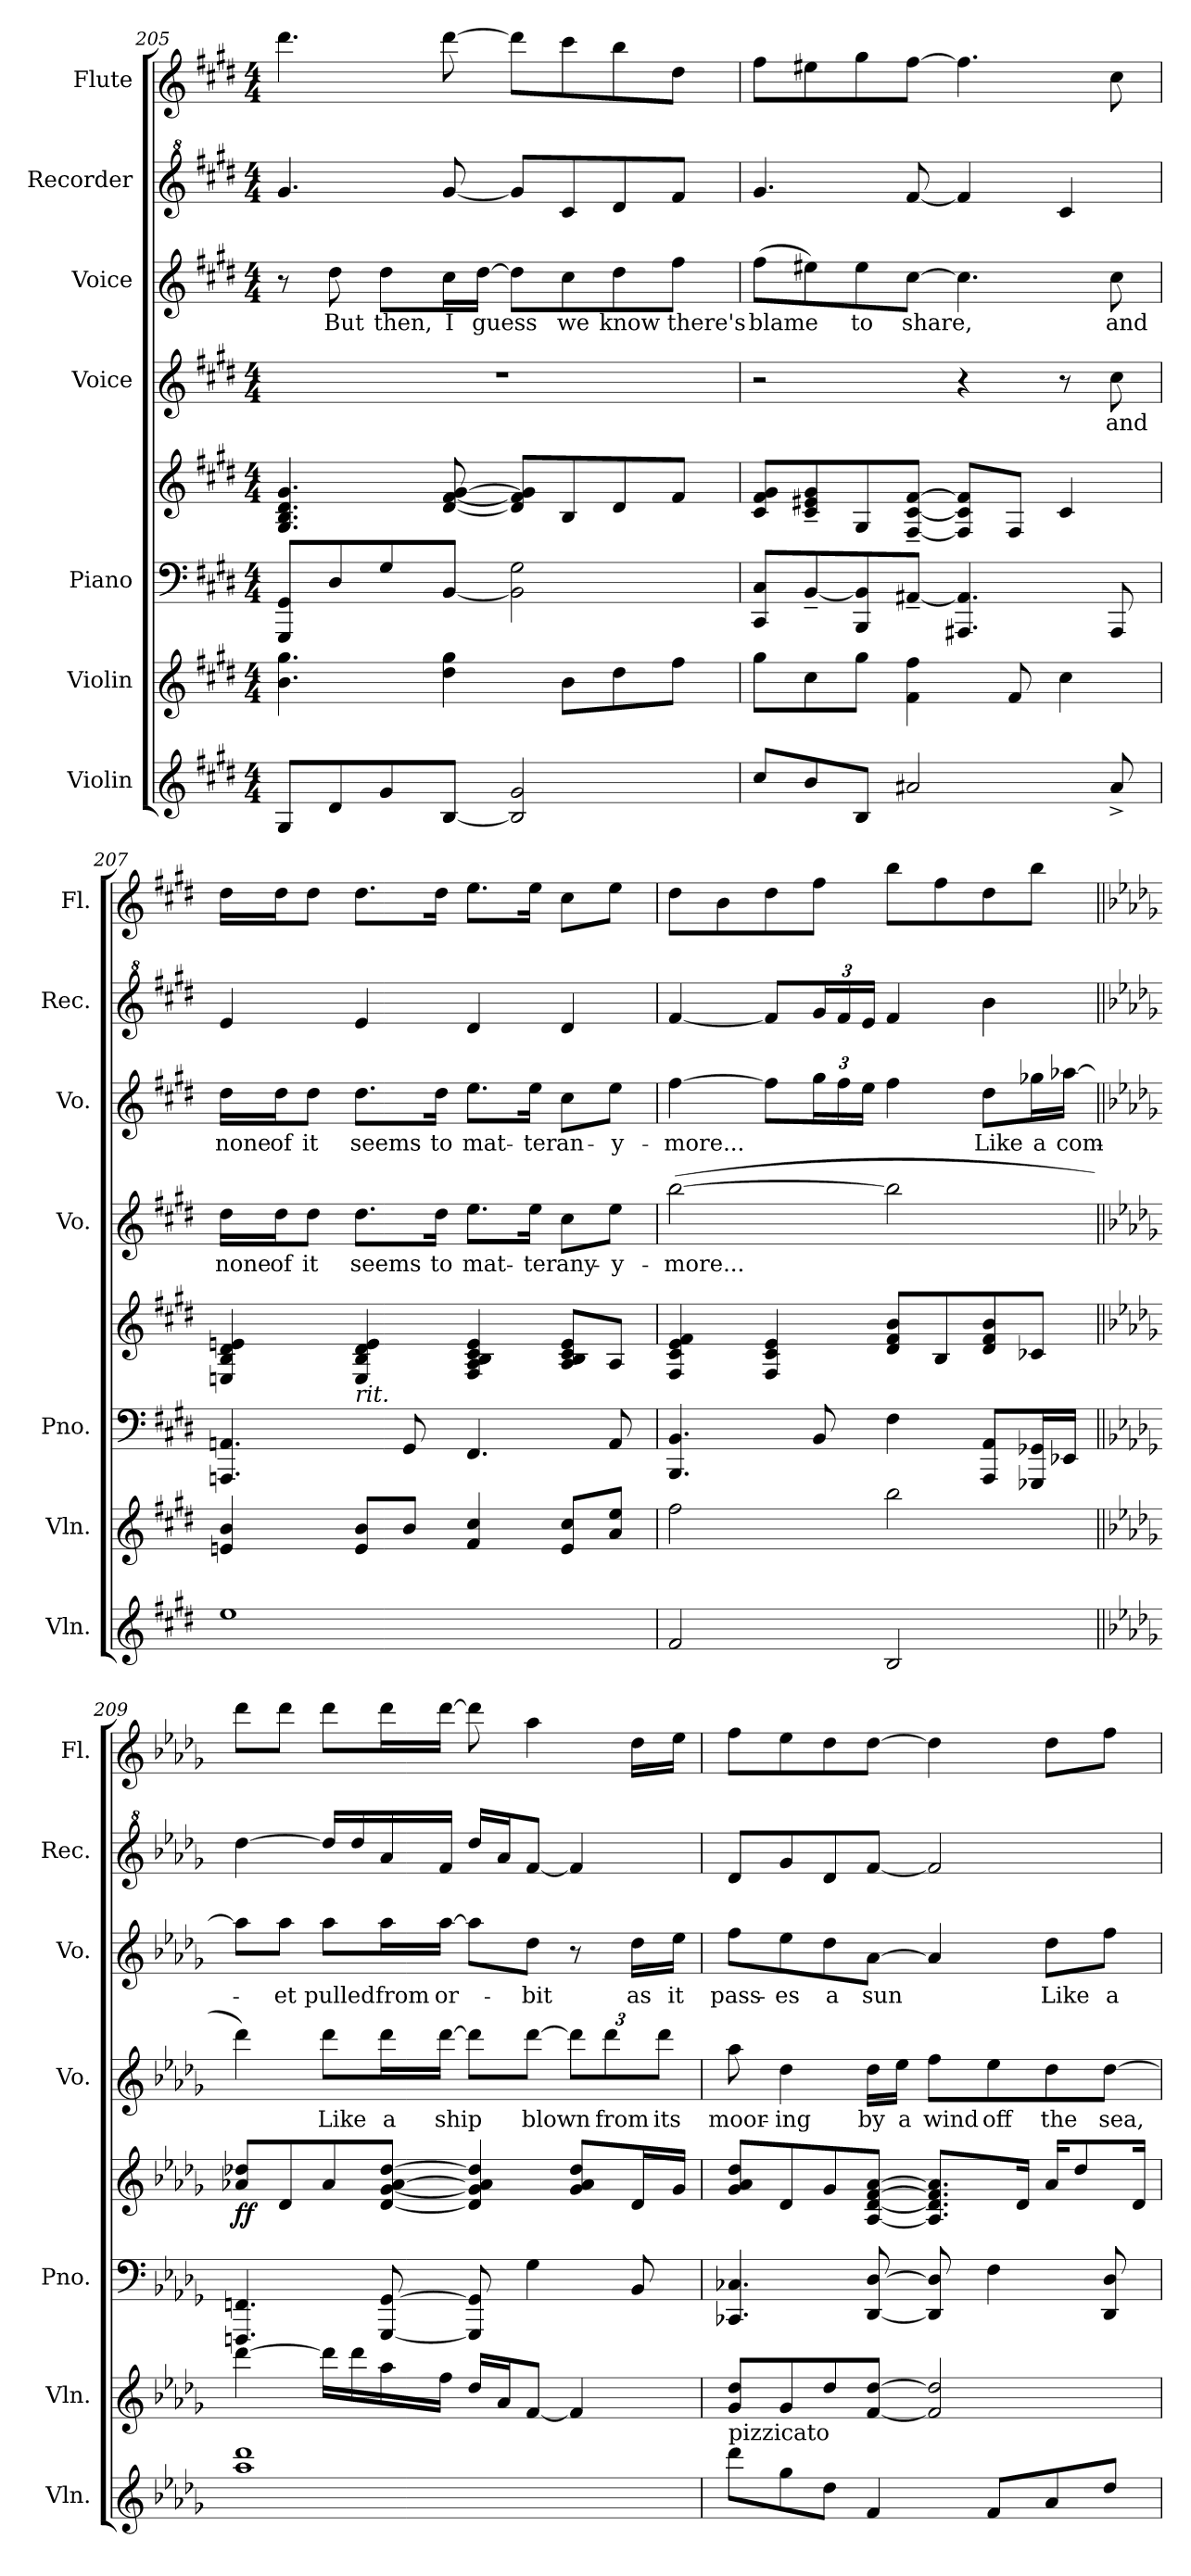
**kern	**kern	**kern	**kern	**dynam	**kern	**text	**kern	**text	**kern	**kern
*part7	*part6	*part5	*part5	*part5	*part4	*part4	*part3	*part3	*part2	*part1
*staff8	*staff7	*staff6	*staff5	*staff5/6	*staff4	*staff4	*staff3	*staff3	*staff2	*staff1
*I"Violin	*I"Violin	*I"Piano	*	*	*I"Voice	*	*I"Voice	*	*I"Recorder	*I"Flute
*I'Vln.	*I'Vln.	*I'Pno.	*	*	*I'Vo.	*	*I'Vo.	*	*I'Rec.	*I'Fl.
*clefG2	*clefG2	*clefF4	*clefG2	*	*clefG2	*	*clefG2	*	*clefG^2	*clefG2
*k[f#c#g#d#]	*k[f#c#g#d#]	*k[f#c#g#d#]	*k[f#c#g#d#]	*	*k[f#c#g#d#]	*	*k[f#c#g#d#]	*	*k[f#c#g#d#]	*k[f#c#g#d#]
*M4/4	*M4/4	*M4/4	*M4/4	*	*M4/4	*	*M4/4	*	*M4/4	*M4/4
=205	=205	=205	=205	=205	=205	=205	=205	=205	=205	=205
8G#/L	4.b\ 4.gg#\	8GGG#/ 8GG#/L	4.G#/ 4.B/ 4.d#/ 4.g#/	.	1r	.	8r	.	4.gg#/	4.ddd#\
8d#/	.	8D#/	.	.	.	.	8dd#\	But	.	.
8g#/	.	8G#/	.	.	.	.	8dd#\L	then,	.	.
[8B/J	4dd#\ 4gg#\	[8BB/J	[8d#/ [8f#/ [8g#/	.	.	.	16cc#\L	I	[8gg#/	[8ddd#\
.	.	.	.	.	.	.	[16dd#\JJ	guess	.	.
2B/] 2g#/	.	2BB\] 2G#\	8d#/] 8f#/] 8g#/]L	.	.	.	8dd#\L]	.	8gg#/L]	8ddd#\L]
.	8b\L	.	8B/	.	.	.	8cc#\	we	8cc#/	8ccc#\
.	8dd#\	.	8d#/	.	.	.	8dd#\	know	8dd#/	8bb\
.	8ff#\J	.	8f#/J	.	.	.	8ff#\J	there's	8ff#/J	8dd#\J
!!LO:PB:g=z
=206	=206	=206	=206	=206	=206	=206	=206	=206	=206	=206
8cc#/L	8gg#\L	8CC#/ 8C#/L	8c#/ 8f#/ 8g#/L	.	2r	.	(8ff#\L	blame	4.gg#/	8ff#\L
8b/	8cc#\	[8BB~/	8c#/~ 8e#X/~ 8g#/~	.	.	.	8ee#X\)	.	.	8ee#X\
8B/J	8gg#\J	8BBB/ 8BB/]	8G#/	.	.	.	8ee#\	to	.	8gg#\
2a#X/	4f#\ 4ff#\	[8AA#X~/J	[8F#/~ [8c#/~ [8f#/~J	.	.	.	[8cc#\J	share,	[8ff#/	[8ff#\J
.	.	4.AAA#X/ 4.AA#/]	8F#/] 8c#/] 8f#/]L	.	4r	.	4.cc#\]	.	4ff#/]	4.ff#\]
.	8f#/	.	8F#/J	.	.	.	.	.	.	.
.	4cc#\	.	4c#/	.	8r	.	.	.	4cc#/	.
8a#^/	.	8AAA#/	.	.	8cc#\	and	8cc#\	and	.	8cc#\
=207	=207	=207	=207	=207	=207	=207	=207	=207	=207	=207
1ee	4en/ 4b/	4.AAAn/ 4.AAn/	4En/ 4B/ 4d#/ 4en/	.	16dd#\LL	none	16dd#\LL	none	4ee/	16dd#\LL
.	.	.	.	.	16dd#\J	of	16dd#\J	of	.	16dd#\J
.	.	.	.	.	8dd#\J	it	8dd#\J	it	.	8dd#\J
!	!	!	!LO:TX:b:i:t=rit.	!	!	!	!	!	!	!
.	8e/ 8b/L	.	4E/ 4B/ 4d#/ 4e/	.	8.dd#\L	seems	8.dd#\L	seems	4ee/	8.dd#\L
.	8b/J	8GG#/	.	.	.	.	.	.	.	.
.	.	.	.	.	16dd#\Jk	to	16dd#\Jk	to	.	16dd#\Jk
.	4f#/ 4cc#/	4.FF#/	4F#/ 4A/ 4B/ 4c#/ 4e/	.	8.ee\L	mat-	8.ee\L	mat-	4dd#/	8.ee\L
.	.	.	.	.	16ee\Jk	-ter	16ee\Jk	-ter	.	16ee\Jk
.	8e/ 8cc#/L	.	8A/ 8B/ 8c#/ 8e/L	.	8cc#\L	any-	8cc#\L	an-	4dd#/	8cc#\L
.	8a/ 8ee/J	8AA/	8A/J	.	8ee\J	-y-	8ee\J	-y-	.	8ee\J
!!LO:PB:g=z
=208	=208	=208	=208	=208	=208	=208	=208	=208	=208	=208
2f#/	2ff#\	4.BBB/ 4.BB/	4F#/ 4c#/ 4e/ 4f#/	.	([2bb\	-more...	[4ff#\	-more...	[4ff#/	8dd#\L
.	.	.	.	.	.	.	.	.	.	8b\
.	.	.	4F#/ 4c#/ 4e/	.	.	.	8ff#\L]	.	8ff#/L]	8dd#\
*	*	*	*	*	*	*	*Xbrackettup	*	*Xbrackettup	*
.	.	8BB/	.	.	.	.	24gg#\L	.	24gg#/L	8ff#\J
.	.	.	.	.	.	.	24ff#\	.	24ff#/	.
.	.	.	.	.	.	.	24ee\JJ	.	24ee/JJ	.
2B/	2bb\	4F#\	8d#/ 8f#/ 8b/L	.	2bb\]	.	4ff#\	.	4ff#/	8bb\L
.	.	.	8B/	.	.	.	.	.	.	8ff#\
.	.	8AAA/ 8AA/L	8d#/ 8f#/ 8b/	.	.	.	8dd#\L	Like	4bb\	8dd#\
.	.	16GGG-X/ 16GG-X/L	8c-X/J	.	.	.	16gg-X\L	a	.	8bb\J
.	.	16EE-X/JJ	.	.	.	.	[16aa-X\JJ	com-	.	.
!!LO:PB:g=z
=209||	=209||	=209||	=209||	=209||	=209||	=209||	=209||	=209||	=209||	=209||
*k[b-e-a-d-g-]	*k[b-e-a-d-g-]	*k[b-e-a-d-g-]	*k[b-e-a-d-g-]	*	*k[b-e-a-d-g-]	*	*k[b-e-a-d-g-]	*	*k[b-e-a-d-g-]	*k[b-e-a-d-g-]
!	!	!	!	!LO:DY:b	!	!	!	!	!	!
1aa- 1ddd-	[4ddd-\	4.FFFn/ 4.FFn/	8a-X/ 8dd-X/L	ff	4ddd-\)	.	8aa-\L]	.	[4ddd-\	8ddd-\L
.	.	.	8d-/	.	.	.	8aa-\J	-et	.	8ddd-\J
.	16ddd-\LL]	.	8a-/	.	8ddd-\L	Like	8aa-\L	pulled	16ddd-/LL]	8ddd-\L
.	16ddd-\	.	.	.	.	.	.	.	16ddd-/	.
.	16aa-\	[8GGG-/ [8GG-/	[8d-/ [8g-/ [8a-/ [8dd-/J	.	16ddd-\L	a	16aa-\L	from	16aa-/	16ddd-\L
.	16ff\JJ	.	.	.	[16ddd-\JJ	ship	[16aa-\JJ	or-	16ff/JJ	[16ddd-\JJ
.	16dd-/LL	8GGG-/] 8GG-/]	4d-/] 4g-/] 4a-/] 4dd-/]	.	8ddd-\L]	.	8aa-\L]	.	16ddd-/LL	8ddd-\]
.	16a-/J	.	.	.	.	.	.	.	16aa-/J	.
.	[8f/J	4G-\	.	.	[8ddd-\J	blown	8dd-\J	-bit	[8ff/J	4aa-\
*	*	*	*	*	*Xbrackettup	*	*	*	*	*
.	4f/]	.	8g-/ 8a-/ 8dd-/L	.	12ddd-\L]	.	8r	.	4ff/]	.
.	.	.	.	.	12ddd-\	from	.	.	.	.
.	.	8BB-/	16d-/L	.	.	.	16dd-\LL	as	.	16dd-\LL
.	.	.	.	.	12ddd-\J	its	.	.	.	.
.	.	.	16g-/JJ	.	.	.	16ee-\JJ	it	.	16ee-\JJ
=210	=210	=210	=210	=210	=210	=210	=210	=210	=210	=210
!LO:TX:a:t=pizzicato	!	!	!	!	!	!	!	!	!	!
8ddd-\L	8g-/ 8dd-/L	4.CC-X/ 4.C-X/	8g-/ 8a-/ 8dd-/L	.	8aa-\	moor-	8ff\L	pass-	8dd-/L	8ff\L
8gg-\	8g-/	.	8d-/	.	4dd-\	-ing	8ee-\	-es	8gg-/	8ee-\
8dd-\J	8dd-/	.	8g-/	.	.	.	8dd-\	a	8dd-/	8dd-\
4f/	[8f/ [8dd-/J	[8DD-/ [8D-/	[8A-/ [8d-/ [8f/ [8a-/J	.	16dd-\LL	by	[8a-\J	sun	[8ff/J	[8dd-\J
.	.	.	.	.	16ee-\JJ	a	.	.	.	.
.	2f/] 2dd-/]	8DD-/] 8D-/]	8.A-/] 8.d-/] 8.f/] 8.a-/]L	.	8ff\L	wind	4a-/]	.	2ff/]	4dd-\]
8f/L	.	4F\	.	.	8ee-\	off	.	.	.	.
.	.	.	16d-/Jk	.	.	.	.	.	.	.
8a-/	.	.	16a-/KL	.	8dd-\	the	8dd-\L	Like	.	8dd-\L
.	.	.	8dd-/	.	.	.	.	.	.	.
8dd-/J	.	8DD-/ 8D-/	.	.	[8dd-\J	sea,	8ff\J	a	.	8ff\J
.	.	.	16d-/Jk	.	.	.	.	.	.	.
=	=	=	=	=	=	=	=	=	=	=
*-	*-	*-	*-	*-	*-	*-	*-	*-	*-	*-
